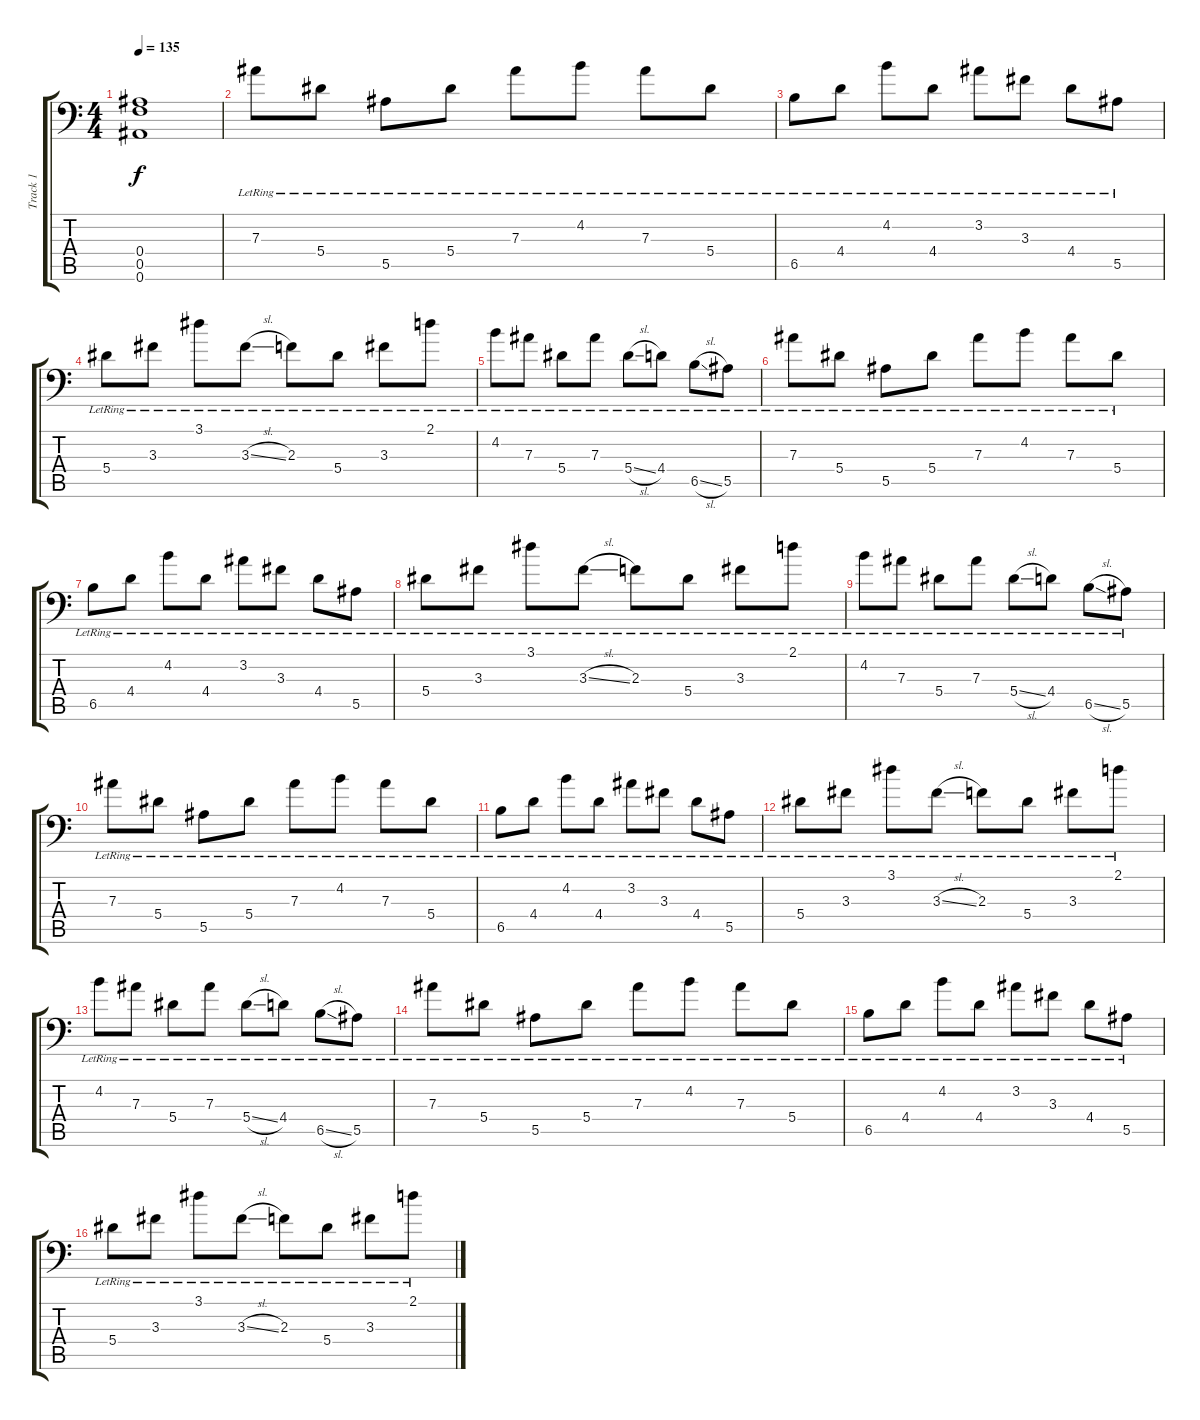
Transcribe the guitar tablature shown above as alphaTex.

\track ("Track 1" "Track 1") {instrument distortionguitar}
\staff {score tabs}
\tuning (C4 G3 Eb3 Bb2 F2 Bb1) {hide}
\ts (4 4)
\tempo 135
\clef f4
\ks c
(0.4 0.5 0.6).1{dy f} |
7.3{lr}.8{instrument electricguitarjazz} 5.4{lr}.8 5.5{lr}.8 5.4{lr}.8 7.3{lr}.8 4.2{lr}.8 7.3{lr}.8 5.4{lr}.8 |
6.5{lr}.8 4.4{lr}.8 4.2{lr}.8 4.4{lr}.8 3.2{lr}.8 3.3{lr}.8 4.4{lr}.8 5.5{lr}.8 |
5.4{lr}.8 3.3{lr}.8 3.1{lr}.8 3.3{sl lr}.8 2.3{lr}.8 5.4{lr}.8 3.3{lr}.8 2.1{lr}.8 |
4.2{lr}.8 7.3{lr}.8 5.4{lr}.8 7.3{lr}.8 5.4{sl lr}.8 4.4{lr}.8 6.5{sl lr}.8 5.5{lr}.8 |
7.3{lr}.8 5.4{lr}.8 5.5{lr}.8 5.4{lr}.8 7.3{lr}.8 4.2{lr}.8 7.3{lr}.8 5.4{lr}.8 |
6.5{lr}.8 4.4{lr}.8 4.2{lr}.8 4.4{lr}.8 3.2{lr}.8 3.3{lr}.8 4.4{lr}.8 5.5{lr}.8 |
5.4{lr}.8 3.3{lr}.8 3.1{lr}.8 3.3{sl lr}.8 2.3{lr}.8 5.4{lr}.8 3.3{lr}.8 2.1{lr}.8 |
4.2{lr}.8 7.3{lr}.8 5.4{lr}.8 7.3{lr}.8 5.4{sl lr}.8 4.4{lr}.8 6.5{sl lr}.8 5.5{lr}.8 |
7.3{lr}.8{instrument electricguitarjazz} 5.4{lr}.8 5.5{lr}.8 5.4{lr}.8 7.3{lr}.8 4.2{lr}.8 7.3{lr}.8 5.4{lr}.8 |
6.5{lr}.8 4.4{lr}.8 4.2{lr}.8 4.4{lr}.8 3.2{lr}.8 3.3{lr}.8 4.4{lr}.8 5.5{lr}.8 |
5.4{lr}.8 3.3{lr}.8 3.1{lr}.8 3.3{sl lr}.8 2.3{lr}.8 5.4{lr}.8 3.3{lr}.8 2.1{lr}.8 |
4.2{lr}.8 7.3{lr}.8 5.4{lr}.8 7.3{lr}.8 5.4{sl lr}.8 4.4{lr}.8 6.5{sl lr}.8 5.5{lr}.8 |
7.3{lr}.8 5.4{lr}.8 5.5{lr}.8 5.4{lr}.8 7.3{lr}.8 4.2{lr}.8 7.3{lr}.8 5.4{lr}.8 |
6.5{lr}.8 4.4{lr}.8 4.2{lr}.8 4.4{lr}.8 3.2{lr}.8 3.3{lr}.8 4.4{lr}.8 5.5{lr}.8 |
5.4{lr}.8 3.3{lr}.8 3.1{lr}.8 3.3{sl lr}.8 2.3{lr}.8 5.4{lr}.8 3.3{lr}.8 2.1{lr}.8
